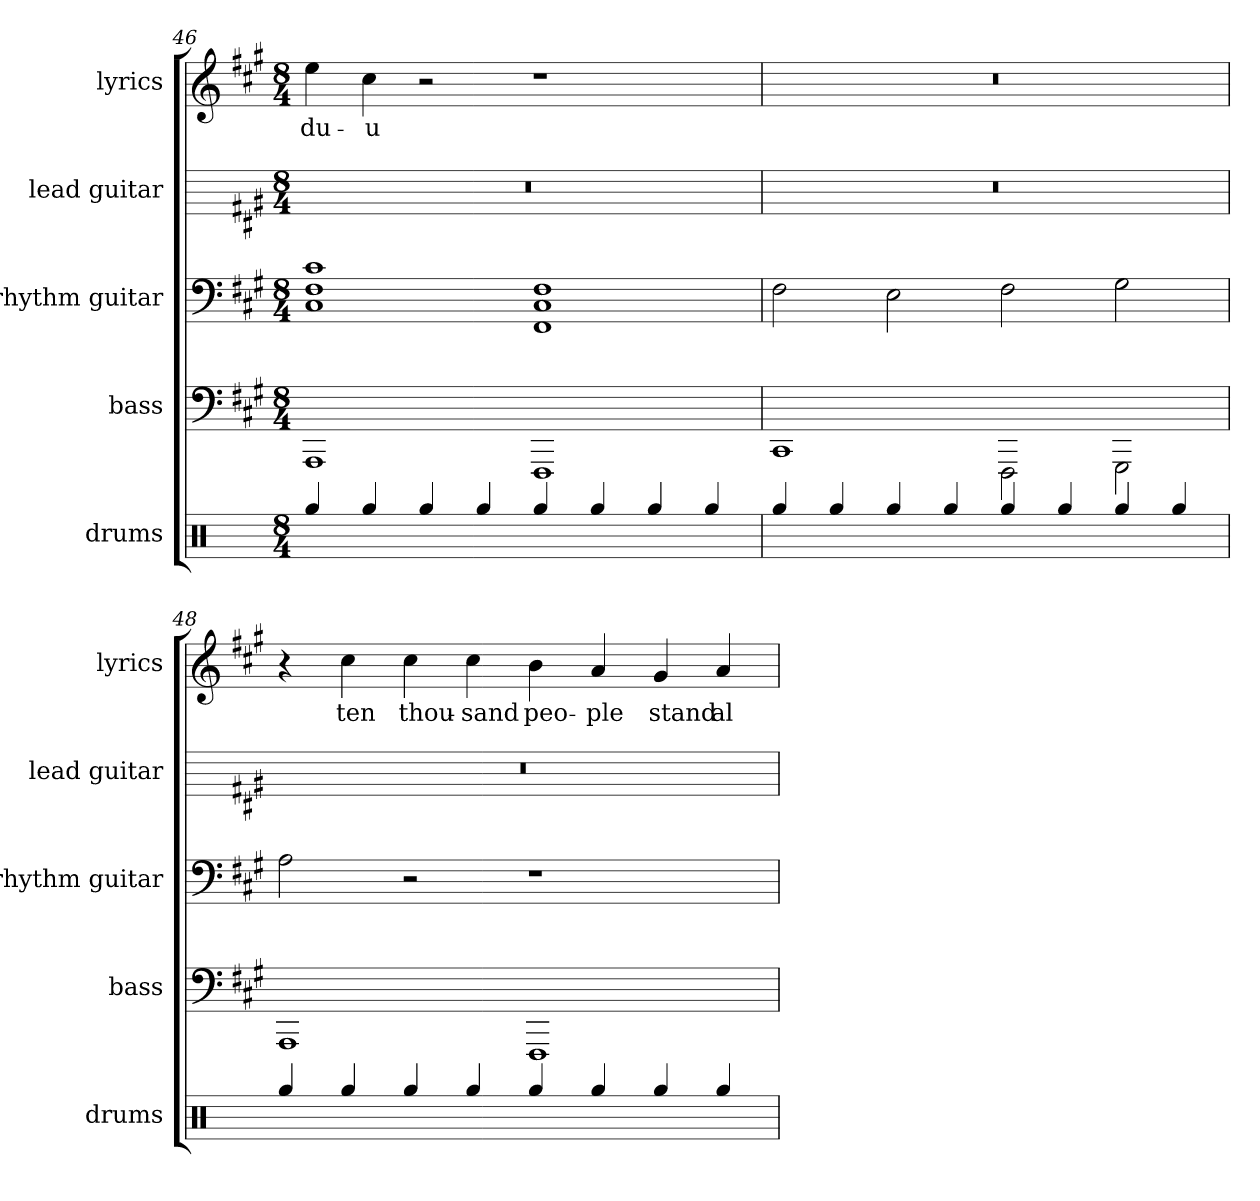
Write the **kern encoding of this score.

**kern	**kern	**kern	**kern	**kern	**text
*part5	*part4	*part3	*part2	*part1	*part1
*staff5	*staff4	*staff3	*staff2	*staff1	*staff1
*I"drums	*I"bass	*I"rhythm guitar	*I"lead guitar	*I"lyrics	*
*I'drums	*I'bass	*I'rhythm guitar	*I'lead guitar	*I'lyrics	*
!!LO:PB:g=z
*clefX	*	*	*	*clefG2	*
*	*ITrd7c12	*	*	*	*
*k[]	*k[f#c#g#]	*k[f#c#g#]	*k[f#c#g#]	*k[f#c#g#]	*
*M8/4	*M8/4	*M8/4	*M8/4	*M8/4	*
=46	=46	=46	=46	=46	=46
!	!	!	!	!	!LO:LY:b
4Rgg/	1AAAA	1C# 1F# 1c#	0r	4ee\	du-
!	!	!	!	!	!LO:LY:b
4Rgg/	.	.	.	4cc#\	-u
4Rgg/	.	.	.	2r	.
4Rgg/	.	.	.	.	.
4Rgg/	1FFFF#	1FF# 1C# 1F#	.	1r	.
4Rgg/	.	.	.	.	.
4Rgg/	.	.	.	.	.
4Rgg/	.	.	.	.	.
=47	=47	=47	=47	=47	=47
4Rgg/	1CCC#	2F#\	0r	0r	.
4Rgg/	.	.	.	.	.
4Rgg/	.	2E\	.	.	.
4Rgg/	.	.	.	.	.
4Rgg/	2FFFF#\	2F#\	.	.	.
4Rgg/	.	.	.	.	.
4Rgg/	2GGGG#\	2G#\	.	.	.
4Rgg/	.	.	.	.	.
=48	=48	=48	=48	=48	=48
4Rgg/	1AAAA	2A\	0r	4r	.
!	!	!	!	!	!LO:LY:b
4Rgg/	.	.	.	4cc#\	ten
!	!	!	!	!	!LO:LY:b
4Rgg/	.	2r	.	4cc#\	thou-
!	!	!	!	!	!LO:LY:b
4Rgg/	.	.	.	4cc#\	-sand
!	!	!	!	!	!LO:LY:b
4Rgg/	1FFFF#	1r	.	4b\	peo-
!	!	!	!	!	!LO:LY:b
4Rgg/	.	.	.	4a/	-ple
!	!	!	!	!	!LO:LY:b
4Rgg/	.	.	.	4g#/	stand
!	!	!	!	!	!LO:LY:b
4Rgg/	.	.	.	4a/	al-
=	=	=	=	=	=
*-	*-	*-	*-	*-	*-
